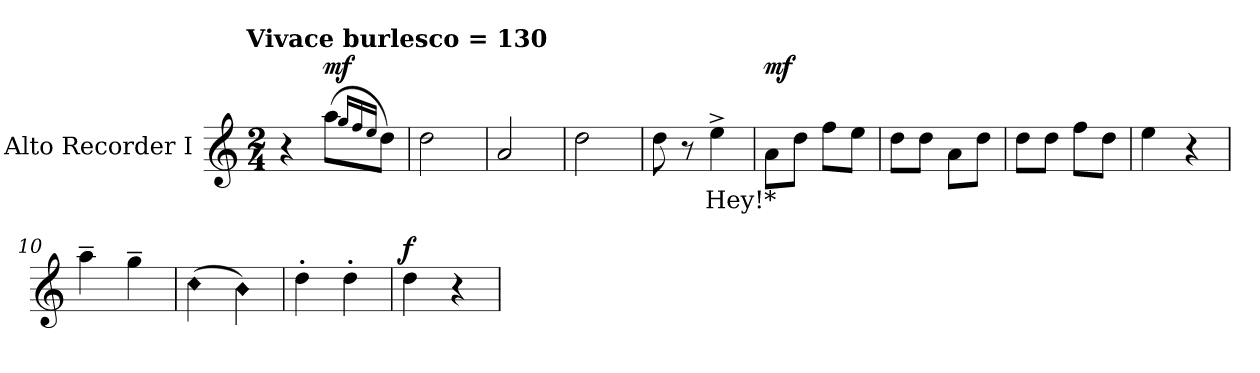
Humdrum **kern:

**kern	**text	**dynam
*part1	*part1	*part1
*staff1	*staff1	*staff1
*I"Alto Recorder I	*	*
*I'I	*	*
*clefG2	*	*
*k[]	*	*
!!LO:TX:omd:t=Vivace burlesco  = 130
*M2/4	*	*
*MM130	*	*
=1	=1	=1
4r	.	.
!	!	!LO:DY:b
(8aa\L	.	mf
16qqgg/LL	.	.
16qqff/	.	.
16qqee/JJ	.	.
8dd\J)	.	.
=2	=2	=2
2dd\	.	.
=3	=3	=3
2a/	.	.
=4	=4	=4
2dd\	.	.
=5	=5	=5
8dd\	.	.
8r	.	.
4ee^\	Hey!*	.
=6	=6	=6
!	!	!LO:DY:b
8a\L	.	mf
8dd\J	.	.
8ff\L	.	.
8ee\J	.	.
=7	=7	=7
8dd\L	.	.
8dd\J	.	.
8a\L	.	.
8dd\J	.	.
!!LO:LB:g=z
=8	=8	=8
8dd\L	.	.
8dd\J	.	.
8ff\L	.	.
8dd\J	.	.
=9	=9	=9
4ee\	.	.
4r	.	.
=10	=10	=10
4aa~\	.	.
4gg~\	.	.
=11	=11	=11
!LO:N:head=diamond	!	!
(4cc\	.	.
!LO:N:head=diamond	!	!
4b\)	.	.
=12	=12	=12
4dd'\	.	.
4dd'\	.	.
=13	=13	=13
!	!	!LO:DY:b
4dd\	.	f
4r	.	.
=	=	=
*-	*-	*-
